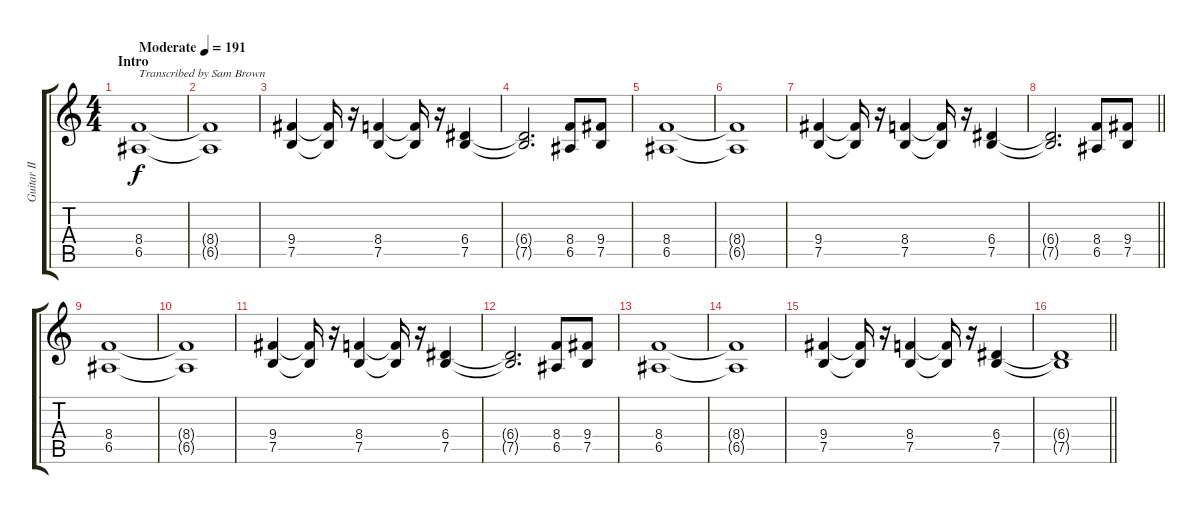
\track ("Guitar II" "Guitar II") {instrument distortionguitar}
\staff {score tabs}
\tuning (B3 Gb3 D3 A2 E2 B1) {hide}
\ts (4 4)
\section ("" "Intro")
\tempo (191 "Moderate")
\clef g2
\ks c
(8.4 6.5).1{txt "Transcribed by Sam Brown" dy f instrument distortionguitar} |
(8.4{t} 6.5{t}).1 |
(9.4 7.5).4 (9.4{t} 7.5{t}).16 r.16 (8.4 7.5).4 (8.4{t} 7.5{t}).16 r.16 (6.4 7.5).4 |
(6.4{t} 7.5{t}).2{d} (8.4 6.5).8 (9.4 7.5).8 |
(8.4 6.5).1 |
(8.4{t} 6.5{t}).1 |
(9.4 7.5).4 (9.4{t} 7.5{t}).16 r.16 (8.4 7.5).4 (8.4{t} 7.5{t}).16 r.16 (6.4 7.5).4 |
\barLineRight lightlight
(6.4{t} 7.5{t}).2{d} (8.4 6.5).8 (9.4 7.5).8 |
\section ("" "")
(8.4 6.5).1 |
(8.4{t} 6.5{t}).1 |
(9.4 7.5).4 (9.4{t} 7.5{t}).16 r.16 (8.4 7.5).4 (8.4{t} 7.5{t}).16 r.16 (6.4 7.5).4 |
(6.4{t} 7.5{t}).2{d} (8.4 6.5).8 (9.4 7.5).8 |
(8.4 6.5).1 |
(8.4{t} 6.5{t}).1 |
(9.4 7.5).4 (9.4{t} 7.5{t}).16 r.16 (8.4 7.5).4 (8.4{t} 7.5{t}).16 r.16 (6.4 7.5).4 |
\barLineRight lightlight
(6.4{t} 7.5{t}).1
